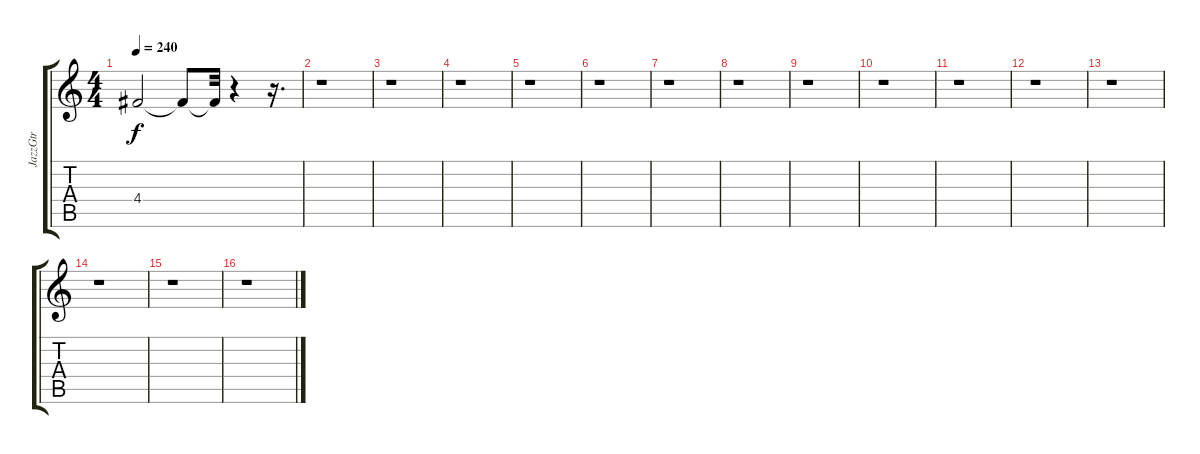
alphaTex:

\track ("JazzGtr" "JazzGtr") {instrument electricguitarjazz}
\staff {score tabs}
\tuning (E4 B3 G3 D3 A2 E2) {hide}
\ts (4 4)
\tempo 240
\clef g2
\ks c
4.4{t}.2{dy f} 4.4{t}.8 4.4{t}.32 r.4 r.16{d} |
r.1 |
r.1 |
r.1 |
r.1 |
r.1 |
r.1 |
r.1 |
r.1 |
r.1 |
r.1 |
r.1 |
r.1 |
r.1 |
r.1 |
r.1
